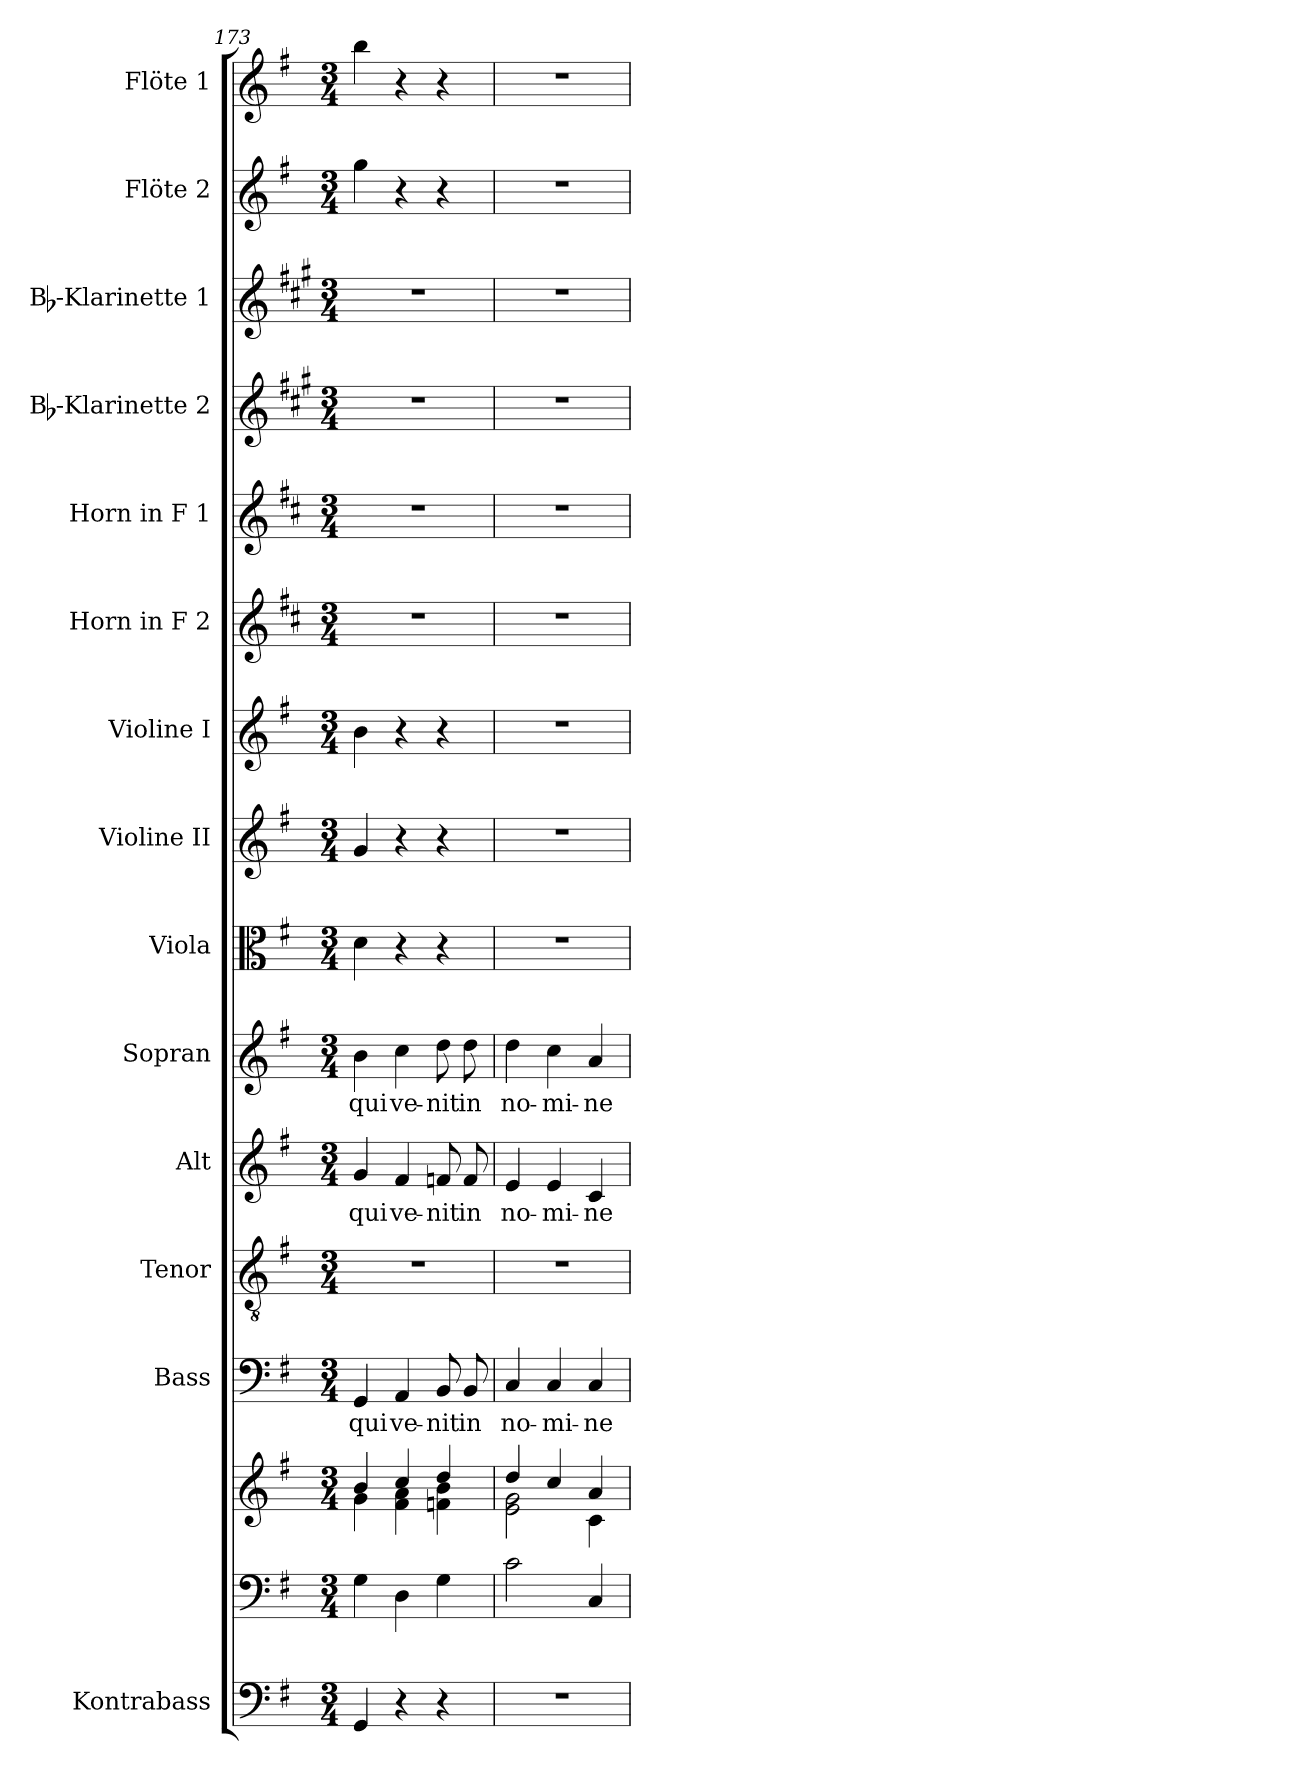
**kern	**kern	**kern	**kern	**text	**kern	**kern	**text	**kern	**text	**kern	**kern	**kern	**kern	**kern	**kern	**kern	**kern	**kern
*part15	*part14	*part14	*part13	*part13	*part12	*part11	*part11	*part10	*part10	*part9	*part8	*part7	*part6	*part5	*part4	*part3	*part2	*part1
*staff16	*staff15	*staff14	*staff13	*staff13	*staff12	*staff11	*staff11	*staff10	*staff10	*staff9	*staff8	*staff7	*staff6	*staff5	*staff4	*staff3	*staff2	*staff1
*I"Kontrabass	*	*	*I"Bass	*	*I"Tenor	*I"Alt	*	*I"Sopran	*	*I"Viola	*I"Violine II	*I"Violine I	*I"Horn in F 2	*I"Horn in F 1	*I"Bb-Klarinette 2	*I"Bb-Klarinette 1	*I"Flöte 2	*I"Flöte 1
*I'Kb.	*	*	*I'B.	*	*I'T.	*I'A.	*	*I'S.	*	*I'Vla.	*I'Vl. II	*I'Vl. I	*I'Horn 2	*I'Horn 1	*I'Bb Kl. 2	*I'Bb Kl. 1	*I'Fl. 2	*I'Fl. 1
*clefF4	*clefF4	*clefG2	*clefF4	*	*clefGv2	*clefG2	*	*clefG2	*	*clefC3	*clefG2	*clefG2	*clefG2	*clefG2	*clefG2	*clefG2	*clefG2	*clefG2
*ITrd7c12	*	*	*	*	*	*	*	*	*	*	*	*	*ITrd4c7	*ITrd4c7	*ITrd1c2	*ITrd1c2	*	*
*k[f#]	*k[f#]	*k[f#]	*k[f#]	*	*k[f#]	*k[f#]	*	*k[f#]	*	*k[f#]	*k[f#]	*k[f#]	*k[f#]	*k[f#]	*k[f#]	*k[f#]	*k[f#]	*k[f#]
*G:	*G:	*G:	*G:	*	*G:	*G:	*	*G:	*	*G:	*G:	*G:	*G:	*G:	*G:	*G:	*G:	*G:
*M3/4	*M3/4	*M3/4	*M3/4	*	*M3/4	*M3/4	*	*M3/4	*	*M3/4	*M3/4	*M3/4	*M3/4	*M3/4	*M3/4	*M3/4	*M3/4	*M3/4
=173	=173	=173	=173	=173	=173	=173	=173	=173	=173	=173	=173	=173	=173	=173	=173	=173	=173	=173
*	*	*^	*	*	*	*	*	*	*	*	*	*	*	*	*	*	*	*
!	!	!	!	!	!LO:LY:b	!	!	!LO:LY:b	!	!LO:LY:b	!	!	!	!	!	!	!	!	!
4GGG/	4G\	4b/	4g\	4GG/	qui	2.r	4g/	qui	4b\	qui	4d\	4g/	4b\	2.r	2.r	2.r	2.r	4gg\	4bb\
!	!	!	!	!	!LO:LY:b	!	!	!LO:LY:b	!	!LO:LY:b	!	!	!	!	!	!	!	!	!
4r	4D\	4cc/	4f#\ 4a\	4AA/	ve-	.	4f#/	ve-	4cc\	ve-	4r	4r	4r	.	.	.	.	4r	4r
!	!	!	!	!	!LO:LY:b	!	!	!LO:LY:b	!	!LO:LY:b	!	!	!	!	!	!	!	!	!
4r	4G\	4dd/	4fn\ 4b\	8BB/	-nit	.	8fn/	-nit	8dd\	-nit	4r	4r	4r	.	.	.	.	4r	4r
!	!	!	!	!	!LO:LY:b	!	!	!LO:LY:b	!	!LO:LY:b	!	!	!	!	!	!	!	!	!
.	.	.	.	8BB/	in	.	8f/	in	8dd\	in	.	.	.	.	.	.	.	.	.
=174	=174	=174	=174	=174	=174	=174	=174	=174	=174	=174	=174	=174	=174	=174	=174	=174	=174	=174	=174
!	!	!	!	!	!LO:LY:b	!	!	!LO:LY:b	!	!LO:LY:b	!	!	!	!	!	!	!	!	!
2.r	2c\	4dd/	2e\ 2g\	4C/	no-	2.r	4e/	no-	4dd\	no-	2.r	2.r	2.r	2.r	2.r	2.r	2.r	2.r	2.r
!	!	!	!	!	!LO:LY:b	!	!	!LO:LY:b	!	!LO:LY:b	!	!	!	!	!	!	!	!	!
.	.	4cc/	.	4C/	-mi-	.	4e/	-mi-	4cc\	-mi-	.	.	.	.	.	.	.	.	.
!	!	!	!	!	!LO:LY:b	!	!	!LO:LY:b	!	!LO:LY:b	!	!	!	!	!	!	!	!	!
.	4C/	4a/	4c\	4C/	-ne	.	4c/	-ne	4a/	-ne	.	.	.	.	.	.	.	.	.
*	*	*v	*v	*	*	*	*	*	*	*	*	*	*	*	*	*	*	*	*
=	=	=	=	=	=	=	=	=	=	=	=	=	=	=	=	=	=	=
*-	*-	*-	*-	*-	*-	*-	*-	*-	*-	*-	*-	*-	*-	*-	*-	*-	*-	*-
